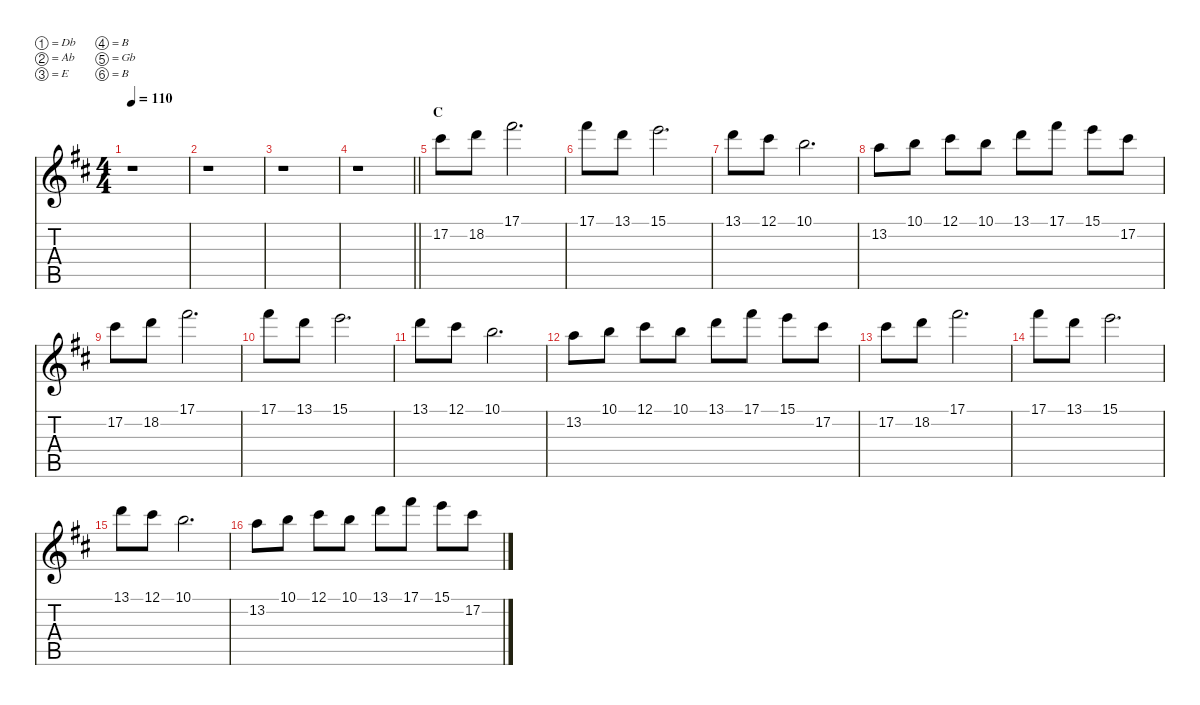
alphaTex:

\defaultSystemsLayout 4
\hideDynamics
\bracketExtendMode nobrackets
\singleTrackTrackNamePolicy hidden
\multiTrackTrackNamePolicy hidden
\firstSystemTrackNameMode fullname
\firstSystemTrackNameOrientation horizontal
\otherSystemsTrackNameOrientation horizontal
\track ("Aaron Turner Dist" "dist.guit.") {defaultSystemsLayout 8 instrument distortionguitar}
\staff {score tabs}
\tuning (Db4 Ab3 E3 B2 Gb2 B1)
\ts (4 4)
\tempo 110
\clef g2
\ks bminor
r.1{dy f beam Down} |
r.1{beam Down} |
r.1{beam Down} |
\barLineRight lightlight
r.1{beam Down} |
\section ("" "C")
17.2{acc #}.8{beam Down} 18.2{acc forcenatural}.8{beam Down} 17.1{acc #}.2{d beam Down} |
17.1{acc #}.8{beam Down} 13.1{acc forcenatural}.8{beam Down} 15.1{acc forcenatural}.2{d beam Down} |
13.1{acc forcenatural}.8{beam Down} 12.1{acc #}.8{beam Down} 10.1{acc forcenatural}.2{d beam Down} |
13.2{acc forcenatural}.8{beam Down} 10.1{acc forcenatural}.8{beam Down} 12.1{acc #}.8{beam Down} 10.1{acc forcenatural}.8{beam Down} 13.1{acc forcenatural}.8{beam Down} 17.1{acc #}.8{beam Down} 15.1{acc forcenatural}.8{beam Down} 17.2{acc #}.8{beam Down} |
17.2{acc #}.8{beam Down} 18.2{acc forcenatural}.8{beam Down} 17.1{acc #}.2{d beam Down} |
17.1{acc #}.8{beam Down} 13.1{acc forcenatural}.8{beam Down} 15.1{acc forcenatural}.2{d beam Down} |
13.1{acc forcenatural}.8{beam Down} 12.1{acc #}.8{beam Down} 10.1{acc forcenatural}.2{d beam Down} |
13.2{acc forcenatural}.8{beam Down} 10.1{acc forcenatural}.8{beam Down} 12.1{acc #}.8{beam Down} 10.1{acc forcenatural}.8{beam Down} 13.1{acc forcenatural}.8{beam Down} 17.1{acc #}.8{beam Down} 15.1{acc forcenatural}.8{beam Down} 17.2{acc #}.8{beam Down} |
17.2{acc #}.8{beam Down} 18.2{acc forcenatural}.8{beam Down} 17.1{acc #}.2{d beam Down} |
17.1{acc #}.8{beam Down} 13.1{acc forcenatural}.8{beam Down} 15.1{acc forcenatural}.2{d beam Down} |
13.1{acc forcenatural}.8{beam Down} 12.1{acc #}.8{beam Down} 10.1{acc forcenatural}.2{d beam Down} |
13.2{acc forcenatural}.8{beam Down} 10.1{acc forcenatural}.8{beam Down} 12.1{acc #}.8{beam Down} 10.1{acc forcenatural}.8{beam Down} 13.1{acc forcenatural}.8{beam Down} 17.1{acc #}.8{beam Down} 15.1{acc forcenatural}.8{beam Down} 17.2{acc #}.8{beam Down}
